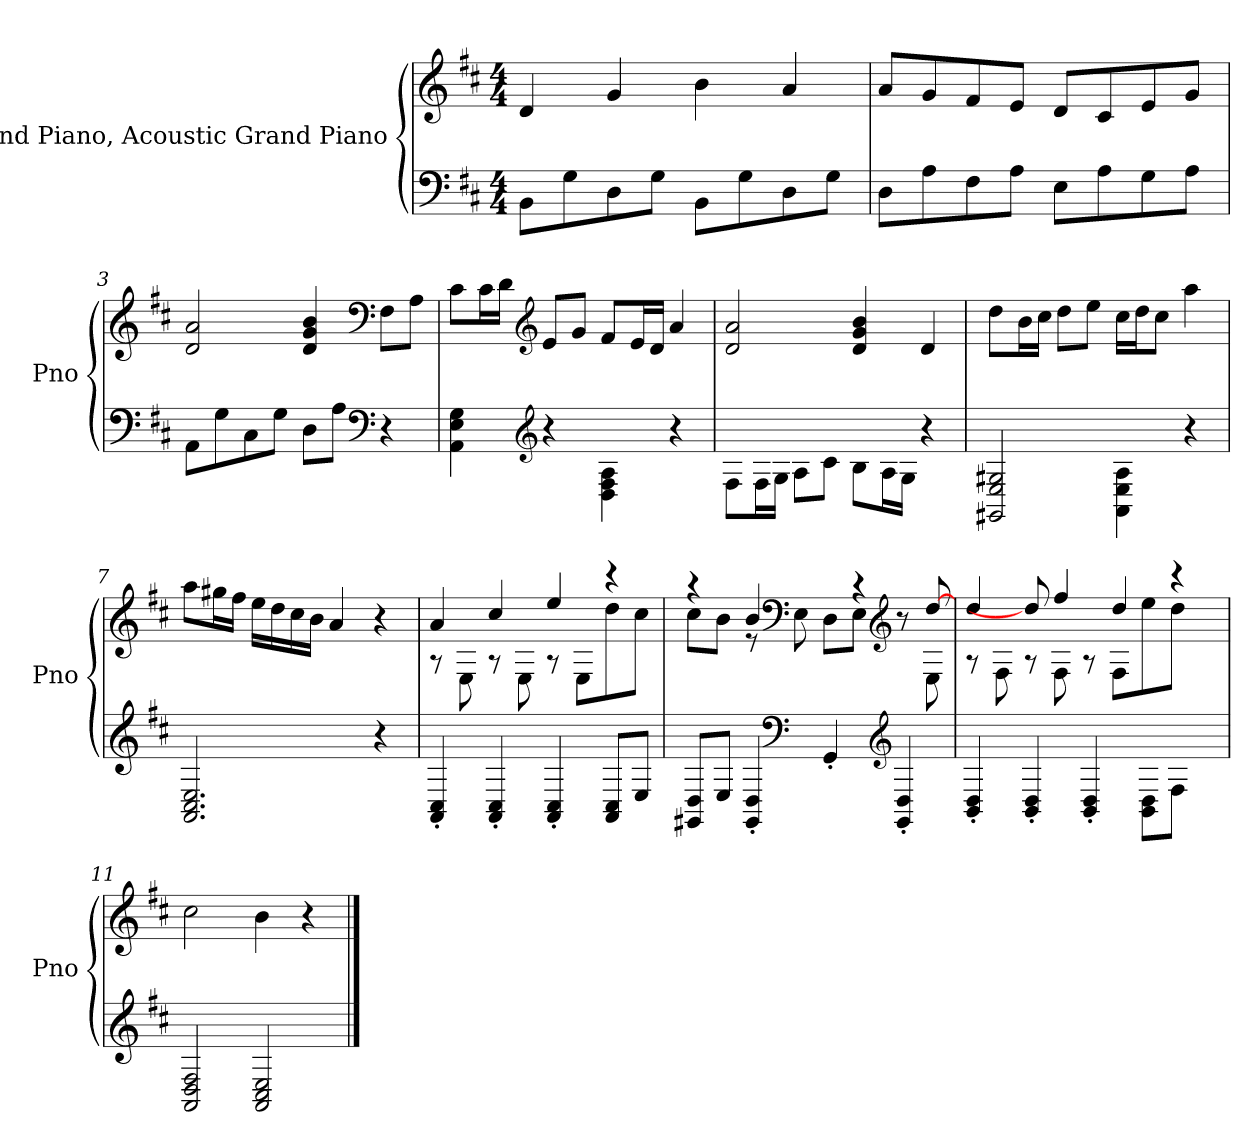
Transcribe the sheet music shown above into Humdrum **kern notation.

**kern	**kern
*part1	*part1
*staff2	*staff1
*I"Grand Piano, Acoustic Grand Piano	*
*I'Pno	*
*clefF4	*clefG2
*k[f#c#]	*k[f#c#]
*M4/4	*M4/4
*MM120	*MM120
=1	=1
8BBi\L	4di/
8Gi\	.
8Di\	4gi/
8Gi\J	.
8BBi\L	4bi\
8Gi\	.
8Di\	4ai/
8Gi\J	.
=2	=2
8Di\L	8ai/L
8Ai\	8gi/
8F#i\	8f#i/
8Ai\J	8ei/J
8Ei\L	8di/L
8Ai\	8c#i/
8Gi\	8ei/
8Ai\J	8gi/J
=3	=3
8AAi\L	2di/ 2ai/
8Gi\	.
8C#i\	.
8Gi\J	.
8Di\L	4di/ 4gi/ 4bi/
8Ai\J	.
*clefF4	*clefF4
4r	8F#i\L
.	8Ai\J
=4	=4
4AAi\ 4Ei\ 4Gi\	8c#i\L
.	16c#i\L
.	16di\JJ
*clefG2	*clefG2
4r	8ei/L
.	8gi/J
4Di\ 4F#i\ 4Ai\	8f#i/L
.	16ei/L
.	16di/JJ
4r	4ai/
!!LO:LB:g=z
=5	=5
8F#i\L	2di/ 2ai/
16F#i\L	.
16Gi\JJ	.
8Ai\L	.
8c#i\J	.
8Bi\L	4di/ 4gi/ 4bi/
16Ai\L	.
16Gi\JJ	.
4r	4di/
=6	=6
2GG#Xi/ 2Ei/ 2G#Xj/	8ddi\L
.	16bi\L
.	16cc#j\JJ
.	8ddj\L
.	8eej\J
4AAi\ 4Ej\ 4Aj\	16cc#j\LL
.	16ddj\J
.	8cc#j\J
4r	4aai\
=7	=7
2.AAi/ 2.C#i/ 2.Ei/	8aai\L
.	16gg#Xi\L
.	16ff#i\JJ
.	16eei\LL
.	16ddi\
.	16cc#i\
.	16bi\JJ
.	4ai/
4r	4r
=8	=8
*	*^
4AAi/' 4C#i/'	4ai/	8r
.	.	8Ei\
4AAi/' 4C#i/'	4cc#i/	8r
.	.	8Ei\
4AAi/' 4C#i/'	4eei/	8r
.	.	8Ei\L
8AAi/ 8C#i/L	4r	8ddi\
8Ei/J	.	8cc#i\J
!!LO:LB:g=z	!!
=9	=9	=9
*^	*	*
4.ryy	8GG#Xi/ 8Di/L	4r	8cc#i\L
.	8Ei/J	.	8bi\J
.	4GG#i/' 4Di/'	4bi/	8r
*clefF4	*	*clefF4	*
8ryy	.	.	8Ei\
2ryy	4GG#'i/	8ryy	8Di\L
.	.	4r	8Ei\J
*clefG2	*	*clefG2	*
.	4GG#i/' 4Di/'	.	8r
.	.	[8ddi/	8Ei\
*v	*v	*	*
=10	=10	=10
4BBi/' 4Di/'	4ddi/	8r
.	.	8F#i\
4BBi/' 4Di/'	8ddi/]	8r
.	4ff#i/	8F#i\
4BBi/' 4Di/'	.	8r
.	4ddi/	8F#i\L
8BBi\ 8Di\L	.	8eei\
8F#i\J	4r	8ddi\J
8ryy	.	8ryy
*	*v	*v
=11	=11
2AAi/ 2Di/ 2F#i/	2cc#i\
2AAi/ 2C#i/ 2Ei/	4bi\
.	4r
==	==
*-	*-
